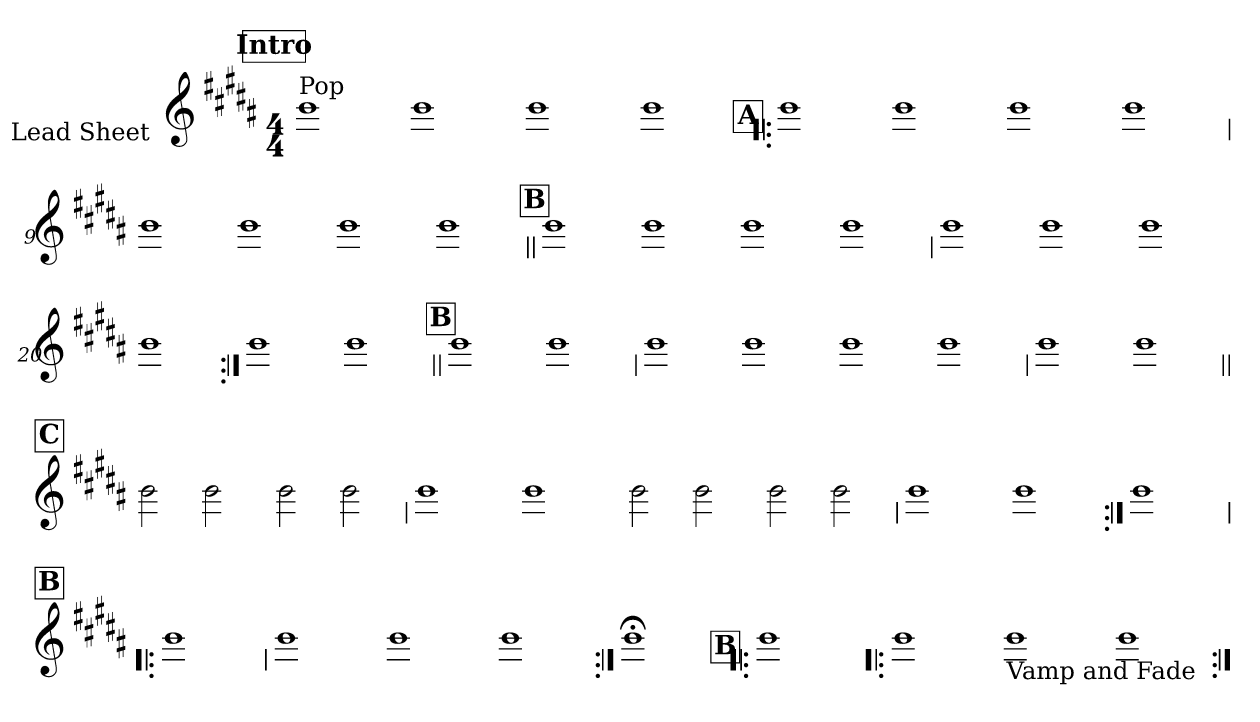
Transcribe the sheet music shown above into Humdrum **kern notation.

**kern
*part1
*staff1
*I"Lead Sheet
*stria0
*clefG2
*k[f#c#g#d#a#]
*B:
*M4/4
*MM78
!!LO:REH:place=s1:a:t=Intro
=1||
!LO:TX:a:t=Pop
1b
=2-
1b
=3-
1b
=4-
1b
!!LO:LB:g=z
!!LO:REH:place=s1:a:t=A
=5!|:
1b
=6-
1b
=7-
1b
=8-
1b
!!LO:LB:g=z
=9
1b
=10-
1b
=11-
1b
=12-
1b
!!LO:LB:g=z
!!LO:REH:place=s1:a:t=B
=13||
1b
=14-
1b
=15-
1b
=16-
1b
!!LO:LB:g=z
=17
1b
=18-
1b
=19-
1b
=20-
1b
!!LO:LB:g=z
=21:|!
1b
=22-
1b
!!LO:REH:place=s1:a:t=B
=23||
1b
=24-
1b
!!LO:LB:g=z
=25
1b
=26-
1b
=27-
1b
=28-
1b
!!LO:LB:g=z
=29
1b
=30-
1b
!!LO:REH:place=s1:a:t=C
=31||
2b
2b
=32-
2b
2b
!!LO:LB:g=z
=33
1b
=34-
1b
=35-
2b
2b
=36-
2b
2b
!!LO:LB:g=z
=37
1b
=38-
1b
=39:|!
1b
!!LO:REH:place=s1:a:t=B
=40!|:
1b
!!LO:LB:g=z
=41
1b
=42-
1b
=43-
1b
=44:|!
1b;
!!LO:LB:g=z
!!LO:REH:place=s1:a:t=B
=45|!:
1b
=46-
1b
=47-
!LO:TX:b:t=Vamp and Fade
1b
=48-
1b
=:|!
*-
